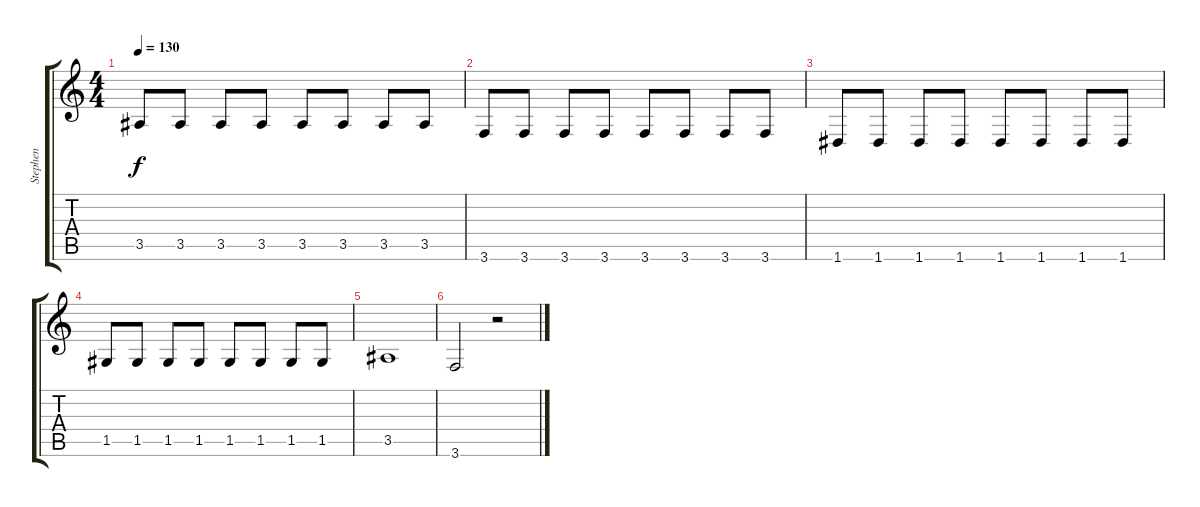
\track ("Stephen" "Stephen") {instrument slapbass1}
\staff {score tabs}
\tuning (D4 A3 F3 C3 G2 D2) {hide}
\ts (4 4)
\tempo 130
\clef g2
\ks c
3.5.8{dy f} 3.5.8 3.5.8 3.5.8 3.5.8 3.5.8 3.5.8 3.5.8 |
3.6.8 3.6.8 3.6.8 3.6.8 3.6.8 3.6.8 3.6.8 3.6.8 |
1.6.8 1.6.8 1.6.8 1.6.8 1.6.8 1.6.8 1.6.8 1.6.8 |
1.5.8 1.5.8 1.5.8 1.5.8 1.5.8 1.5.8 1.5.8 1.5.8 |
3.5.1 |
3.6.2 r.2
